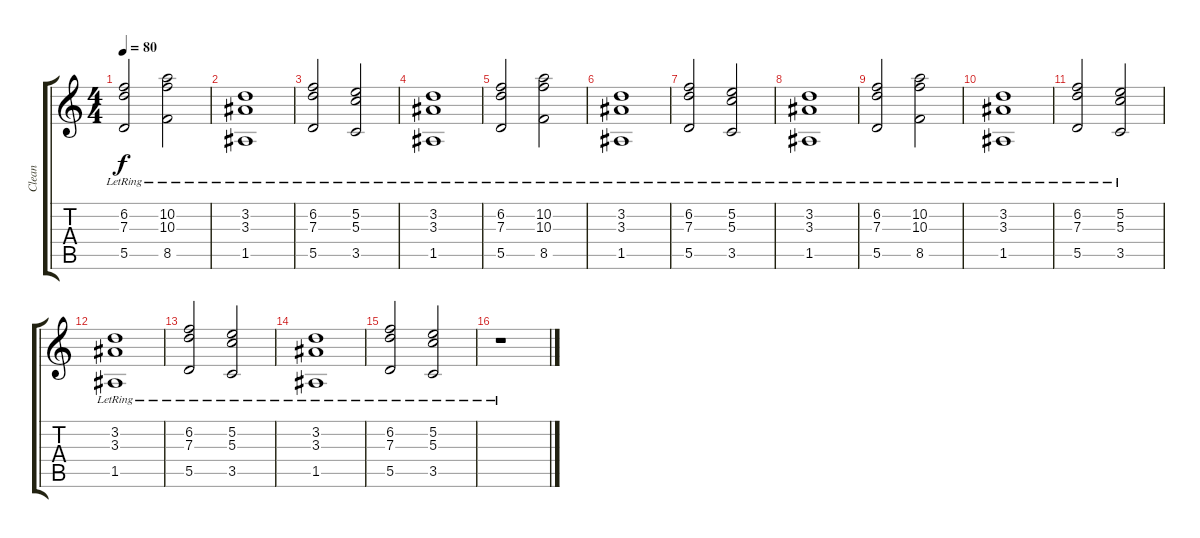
\track ("Clean" "Clean") {instrument electricguitarclean}
\staff {score tabs}
\tuning (E4 B3 G3 D3 A2 D2) {hide}
\ts (4 4)
\tempo 80
\clef g2
\ks c
(6.2{lr} 7.3{lr} 5.5{lr}).2{dy f instrument electricguitarclean} (10.2{lr} 10.3{lr} 8.5{lr}).2 |
(3.2{lr} 3.3{lr} 1.5{lr}).1 |
(6.2{lr} 7.3{lr} 5.5{lr}).2 (5.2{lr} 5.3{lr} 3.5{lr}).2 |
(3.2{lr} 3.3{lr} 1.5{lr}).1 |
(6.2{lr} 7.3{lr} 5.5{lr}).2 (10.2{lr} 10.3{lr} 8.5{lr}).2 |
(3.2{lr} 3.3{lr} 1.5{lr}).1 |
(6.2{lr} 7.3{lr} 5.5{lr}).2 (5.2{lr} 5.3{lr} 3.5{lr}).2 |
(3.2{lr} 3.3{lr} 1.5{lr}).1 |
(6.2{lr} 7.3{lr} 5.5{lr}).2 (10.2{lr} 10.3{lr} 8.5{lr}).2 |
(3.2{lr} 3.3{lr} 1.5{lr}).1 |
(6.2{lr} 7.3{lr} 5.5{lr}).2 (5.2{lr} 5.3{lr} 3.5{lr}).2 |
(3.2{lr} 3.3{lr} 1.5{lr}).1 |
(6.2{lr} 7.3{lr} 5.5{lr}).2 (5.2{lr} 5.3{lr} 3.5{lr}).2 |
(3.2{lr} 3.3{lr} 1.5{lr}).1 |
(6.2{lr} 7.3{lr} 5.5{lr}).2 (5.2{lr} 5.3{lr} 3.5{lr}).2 |
r.1
